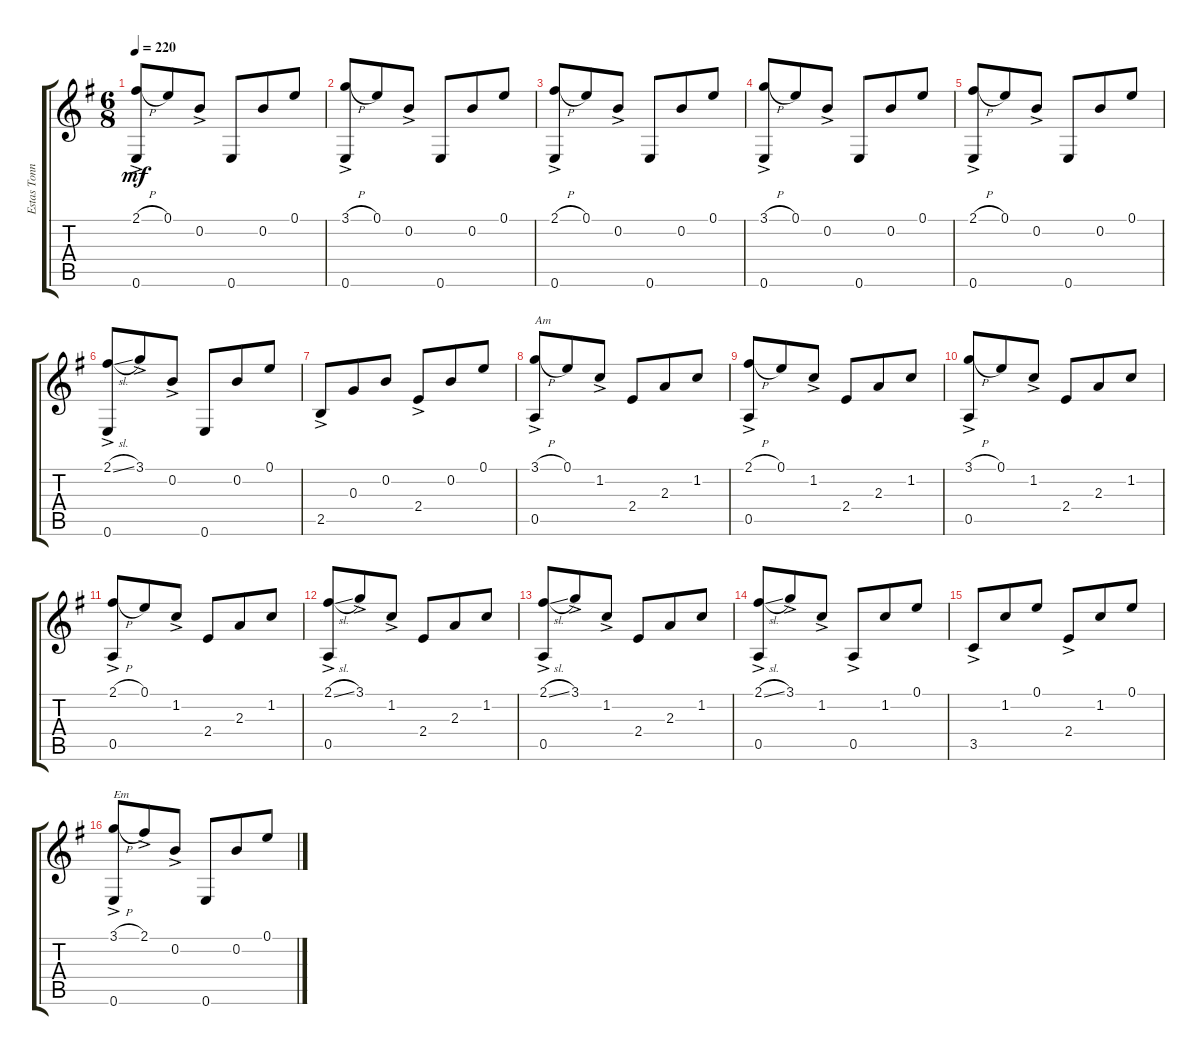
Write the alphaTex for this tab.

\track ("Estas Tonné" "Estas Tonn") {instrument acousticguitarnylon}
\staff {score tabs}
\tuning (E4 B3 G3 D3 A2 E2) {hide}
\ts (6 8)
\tempo 220
\clef g2
\ks eminor
(2.1{h ac} 0.6).8{dy mf} 0.1.8 0.2{ac}.8 0.6.8 0.2.8 0.1.8 |
(3.1{h ac} 0.6).8 0.1.8 0.2{ac}.8 0.6.8 0.2.8 0.1.8 |
(2.1{h ac} 0.6).8 0.1.8 0.2{ac}.8 0.6.8 0.2.8 0.1.8 |
(3.1{h ac} 0.6).8 0.1.8 0.2{ac}.8 0.6.8 0.2.8 0.1.8 |
(2.1{h ac} 0.6).8 0.1.8 0.2{ac}.8 0.6.8 0.2.8 0.1.8 |
(2.1{sl ac} 0.6).8 3.1{ac}.8 0.2{ac}.8 0.6.8 0.2.8 0.1.8 |
2.5{ac}.8 0.3.8 0.2.8 2.4{ac}.8 0.2.8 0.1.8 |
(3.1{h ac} 0.5).8{txt "Am"} 0.1.8 1.2{ac}.8 2.4.8 2.3.8 1.2.8 |
(2.1{h ac} 0.5).8 0.1.8 1.2{ac}.8 2.4.8 2.3.8 1.2.8 |
(3.1{h ac} 0.5).8 0.1.8 1.2{ac}.8 2.4.8 2.3.8 1.2.8 |
(2.1{h ac} 0.5).8 0.1.8 1.2{ac}.8 2.4.8 2.3.8 1.2.8 |
(2.1{sl ac} 0.5).8 3.1{ac}.8 1.2{ac}.8 2.4.8 2.3.8 1.2.8 |
(2.1{sl ac} 0.5).8 3.1{ac}.8 1.2{ac}.8 2.4.8 2.3.8 1.2.8 |
(2.1{sl ac} 0.5).8 3.1{ac}.8 1.2{ac}.8 0.5{ac}.8 1.2.8 0.1.8 |
3.5{ac}.8 1.2.8 0.1.8 2.4{ac}.8 1.2.8 0.1.8 |
(3.1{h ac} 0.6).8{txt "Em"} 2.1{ac}.8 0.2{ac}.8 0.6.8 0.2.8 0.1.8
